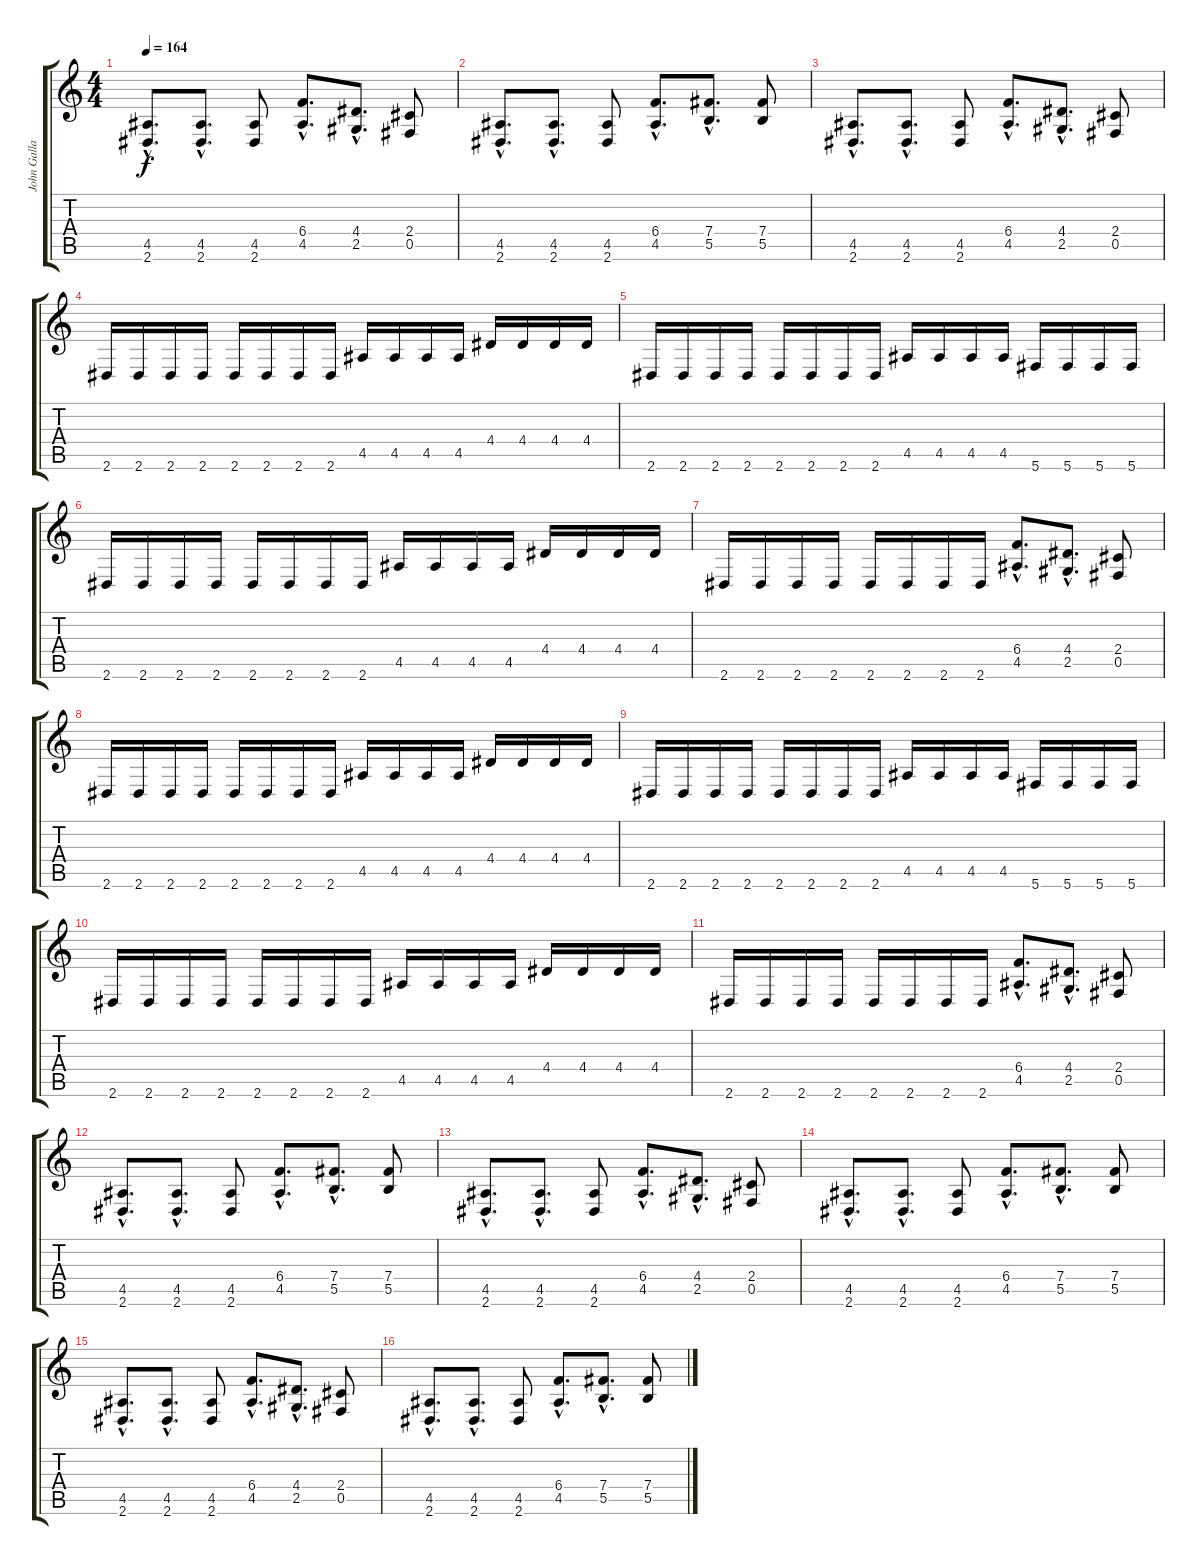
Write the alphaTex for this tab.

\track ("John Gallagher" "John Galla") {instrument distortionguitar}
\staff {score tabs}
\tuning (Db4 Ab3 E3 B2 Gb2 Db2) {hide}
\ts (4 4)
\tempo 164
\clef g2
\ks c
(4.5{hac} 2.6{hac}).8{d dy f} (4.5{hac} 2.6{hac}).8{d} (4.5 2.6).8 (6.4{hac} 4.5{hac}).8{d} (4.4{hac} 2.5{hac}).8{d} (2.4 0.5).8 |
(4.5{hac} 2.6{hac}).8{d} (4.5{hac} 2.6{hac}).8{d} (4.5 2.6).8 (6.4{hac} 4.5{hac}).8{d} (7.4{hac} 5.5{hac}).8{d} (7.4 5.5).8 |
(4.5{hac} 2.6{hac}).8{d} (4.5{hac} 2.6{hac}).8{d} (4.5 2.6).8 (6.4{hac} 4.5{hac}).8{d} (4.4{hac} 2.5{hac}).8{d} (2.4 0.5).8 |
2.6.16 2.6.16 2.6.16 2.6.16 2.6.16 2.6.16 2.6.16 2.6.16 4.5.16 4.5.16 4.5.16 4.5.16 4.4.16 4.4.16 4.4.16 4.4.16 |
2.6.16 2.6.16 2.6.16 2.6.16 2.6.16 2.6.16 2.6.16 2.6.16 4.5.16 4.5.16 4.5.16 4.5.16 5.6.16 5.6.16 5.6.16 5.6.16 |
2.6.16 2.6.16 2.6.16 2.6.16 2.6.16 2.6.16 2.6.16 2.6.16 4.5.16 4.5.16 4.5.16 4.5.16 4.4.16 4.4.16 4.4.16 4.4.16 |
2.6.16 2.6.16 2.6.16 2.6.16 2.6.16 2.6.16 2.6.16 2.6.16 (6.4{hac} 4.5{hac}).8{d} (4.4{hac} 2.5{hac}).8{d} (2.4 0.5).8 |
2.6.16 2.6.16 2.6.16 2.6.16 2.6.16 2.6.16 2.6.16 2.6.16 4.5.16 4.5.16 4.5.16 4.5.16 4.4.16 4.4.16 4.4.16 4.4.16 |
2.6.16 2.6.16 2.6.16 2.6.16 2.6.16 2.6.16 2.6.16 2.6.16 4.5.16 4.5.16 4.5.16 4.5.16 5.6.16 5.6.16 5.6.16 5.6.16 |
2.6.16 2.6.16 2.6.16 2.6.16 2.6.16 2.6.16 2.6.16 2.6.16 4.5.16 4.5.16 4.5.16 4.5.16 4.4.16 4.4.16 4.4.16 4.4.16 |
2.6.16 2.6.16 2.6.16 2.6.16 2.6.16 2.6.16 2.6.16 2.6.16 (6.4{hac} 4.5{hac}).8{d} (4.4{hac} 2.5{hac}).8{d} (2.4 0.5).8 |
(4.5{hac} 2.6{hac}).8{d} (4.5{hac} 2.6{hac}).8{d} (4.5 2.6).8 (6.4{hac} 4.5{hac}).8{d} (7.4{hac} 5.5{hac}).8{d} (7.4 5.5).8 |
(4.5{hac} 2.6{hac}).8{d} (4.5{hac} 2.6{hac}).8{d} (4.5 2.6).8 (6.4{hac} 4.5{hac}).8{d} (4.4{hac} 2.5{hac}).8{d} (2.4 0.5).8 |
(4.5{hac} 2.6{hac}).8{d} (4.5{hac} 2.6{hac}).8{d} (4.5 2.6).8 (6.4{hac} 4.5{hac}).8{d} (7.4{hac} 5.5{hac}).8{d} (7.4 5.5).8 |
(4.5{hac} 2.6{hac}).8{d} (4.5{hac} 2.6{hac}).8{d} (4.5 2.6).8 (6.4{hac} 4.5{hac}).8{d} (4.4{hac} 2.5{hac}).8{d} (2.4 0.5).8 |
(4.5{hac} 2.6{hac}).8{d} (4.5{hac} 2.6{hac}).8{d} (4.5 2.6).8 (6.4{hac} 4.5{hac}).8{d} (7.4{hac} 5.5{hac}).8{d} (7.4 5.5).8
